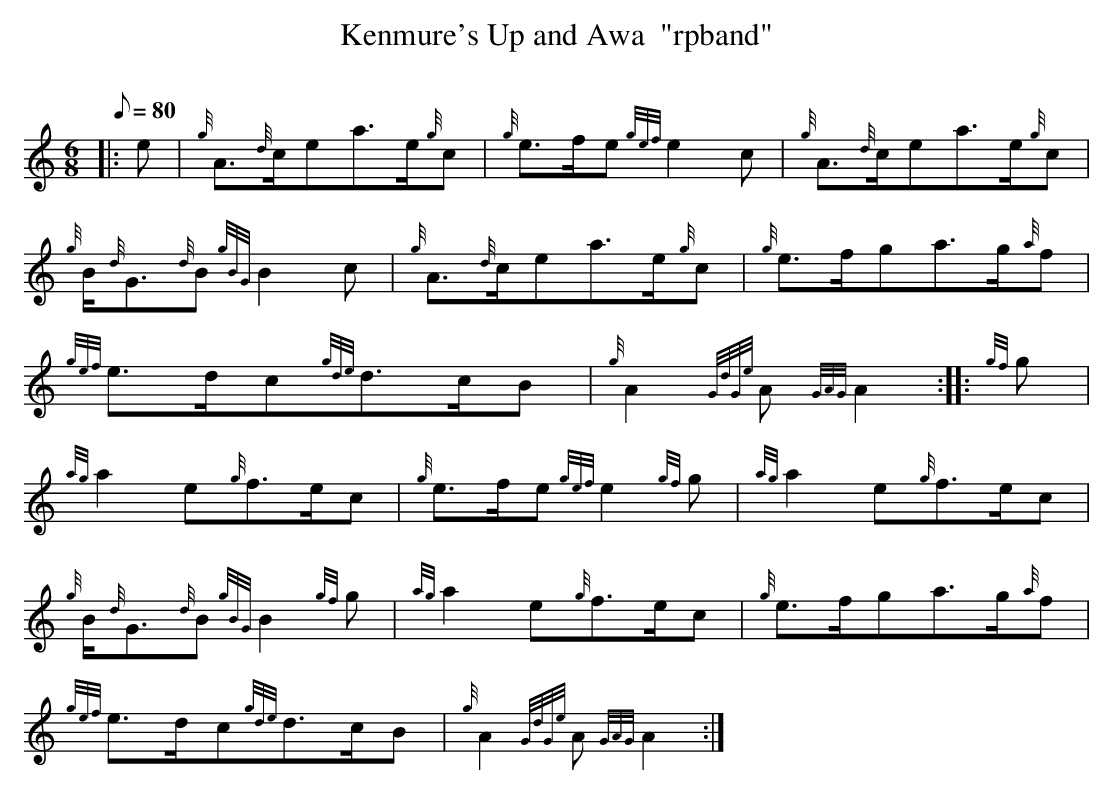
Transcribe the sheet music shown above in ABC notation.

X:1
T:Kenmure's Up and Awa  "rpband"
M:6/8
L:1/8
Q:80
C:
K:HP
|: e | \
{g}A3/2{d}c/2ea3/2e/2{g}c | \
{g}e3/2f/2e{gef}e2c | \
{g}A3/2{d}c/2ea3/2e/2{g}c |
{g}B/2{d}G3/2{d}B{gBG}B2c | \
{g}A3/2{d}c/2ea3/2e/2{g}c | \
{g}e3/2f/2ga3/2g/2{a}f |
{gef}e3/2d/2c{gde}d3/2c/2B | \
{g}A2{GdGe}A{GAG}A2 :: \
{gf}g |
{ag}a2e{g}f3/2e/2c | \
{g}e3/2f/2e{gef}e2{gf}g | \
{ag}a2e{g}f3/2e/2c |
{g}B/2{d}G3/2{d}B{gBG}B2{gf}g | \
{ag}a2e{g}f3/2e/2c | \
{g}e3/2f/2ga3/2g/2{a}f |
{gef}e3/2d/2c{gde}d3/2c/2B | \
{g}A2{GdGe}A{GAG}A2 :|
